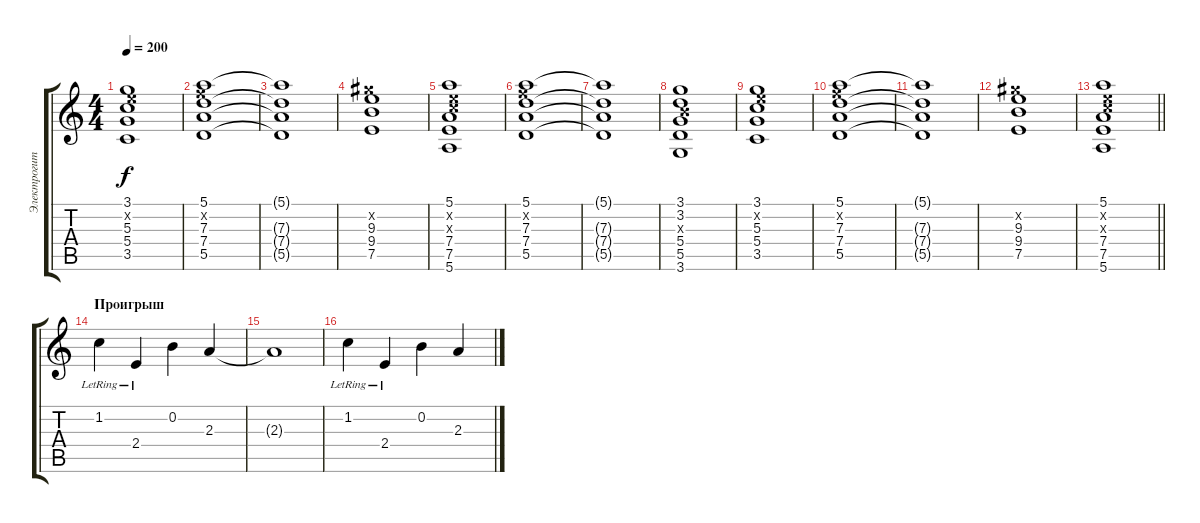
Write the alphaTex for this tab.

\track ("Электрогитара" "Электрогит") {instrument acousticguitarsteel}
\staff {score tabs}
\tuning (E4 B3 G3 D3 A2 E2) {hide}
\ts (4 4)
\tempo 200
\clef g2
\ks c
(3.1 5.2{x} 5.3 5.4 3.5).1{dy f} |
(5.1 6.2{x} 7.3 7.4 5.5).1 |
(5.1{t} 7.3{t} 7.4{t} 5.5{t}).1 |
(9.2{x} 9.3 9.4 7.5).1 |
(5.1 5.2{x} 5.3{x} 7.4 7.5 5.6).1 |
(5.1 6.2{x} 7.3 7.4 5.5).1{volume 10 balance 8 instrument overdrivenguitar} |
(5.1{t} 7.3{t} 7.4{t} 5.5{t}).1 |
(3.1 3.2 4.3{x} 5.4 5.5 3.6).1 |
(3.1 5.2{x} 5.3 5.4 3.5).1 |
(5.1 6.2{x} 7.3 7.4 5.5).1 |
(5.1{t} 7.3{t} 7.4{t} 5.5{t}).1 |
(9.2{x} 9.3 9.4 7.5).1 |
\barLineRight lightlight
(5.1 5.2{x} 5.3{x} 7.4 7.5 5.6).1 |
\section ("" "Проигрыш")
1.2{lr}.4{volume 16 instrument acousticguitarsteel} 2.4{lr}.4 0.2.4 2.3.4 |
2.3{t}.1 |
1.2{lr}.4 2.4{lr}.4 0.2.4 2.3.4
